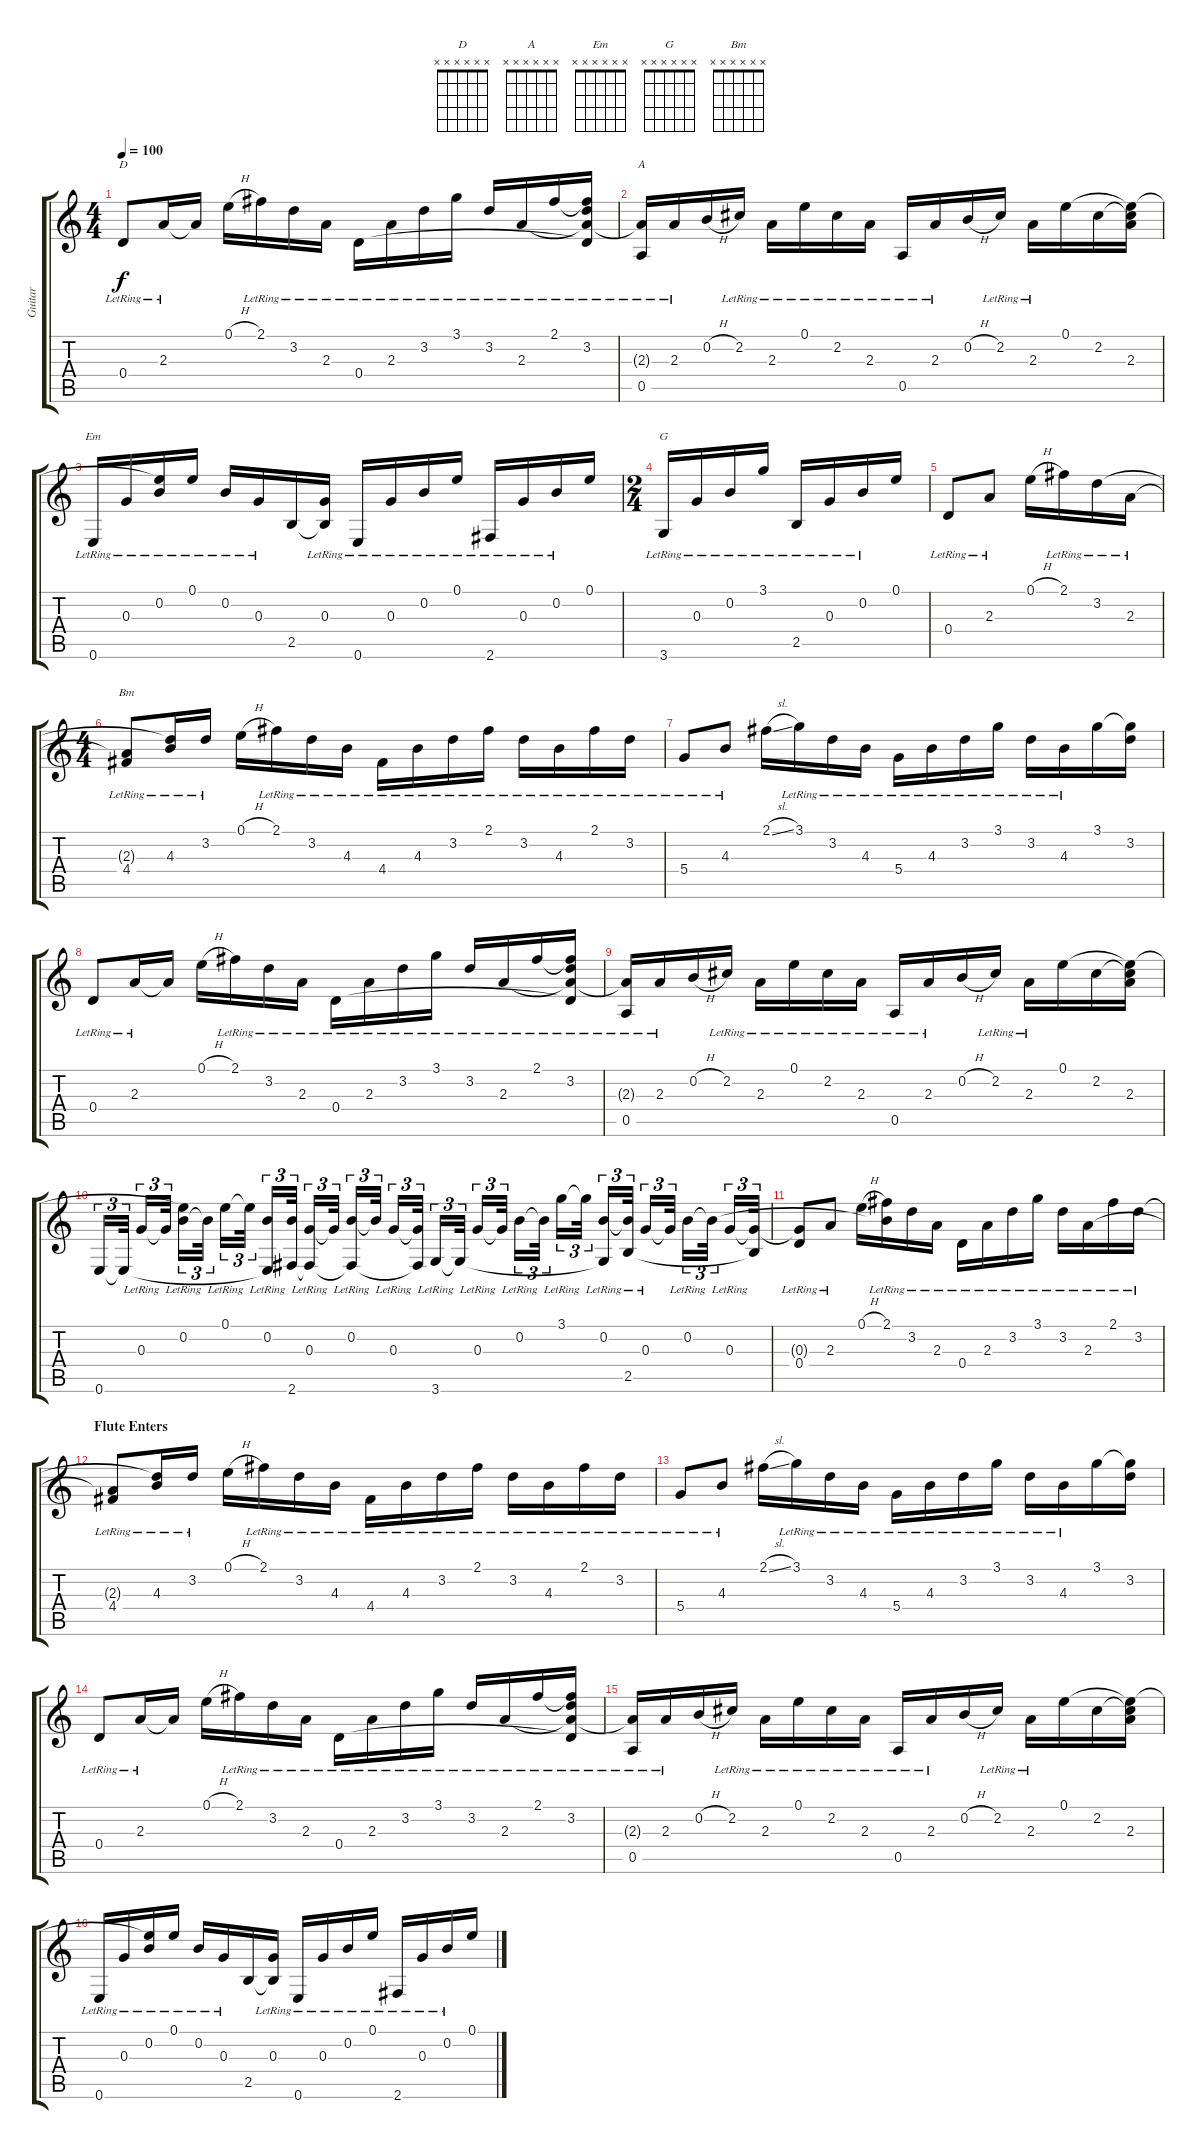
\track ("Guitar" "Guitar") {instrument acousticguitarnylon}
\staff {score tabs}
\tuning (E4 B3 G3 D3 A2 E2) {hide}
\chord ("D" x x x x x x)
\chord ("A" x x x x x x)
\chord ("Em" x x x x x x)
\chord ("G" x x x x x x)
\chord ("Bm" x x x x x x)
\ts (4 4)
\tempo 100
\clef g2
\ks c
0.4{lr}.8{ch "D" dy f} 2.3{lr}.16 2.3{t}.16 0.1{h}.16 2.1{lr}.16 3.2{lr}.16 2.3{lr}.16 0.4{lr}.16 2.3{lr}.16 3.2{lr}.16 3.1{lr}.16 3.2{lr}.16 2.3{lr}.16 2.1{lr}.16 (2.1{t} 3.2{lr} 2.3{t} 0.4{t}).16 |
(2.3{t} 0.5{lr}).16{ch "A"} 2.3{lr}.16 0.2{h}.16 2.2{lr}.16 2.3{lr}.16 0.1{lr}.16 2.2{lr}.16 2.3{lr}.16 0.5{lr}.16 2.3{lr}.16 0.2{h}.16 2.2{lr}.16 2.3{lr}.16 0.1.16 2.2.16 (0.1{t} 2.2{t} 2.3).16 |
0.6{lr}.16{ch "Em"} 0.3{lr}.16 (0.1{t} 0.2{lr}).16 0.1{lr}.16 0.2{lr}.16 0.3{lr}.16 2.5.16 (0.3{lr} 2.5{t}).16 0.6{lr}.16 0.3{lr}.16 0.2{lr}.16 0.1{lr}.16 2.6{lr}.16 0.3{lr}.16 0.2{lr}.16 0.1.16 |
\ts (2 4)
3.6{lr}.16{ch "G"} 0.3{lr}.16 0.2{lr}.16 3.1{lr}.16 2.5{lr}.16 0.3{lr}.16 0.2{lr}.16 0.1.16 |
0.4{lr}.8 2.3{lr}.8 0.1{h}.16 2.1{lr}.16 3.2{lr}.16 2.3{lr}.16 |
\ts (4 4)
(2.3{t} 4.4{lr}).8{ch "Bm"} (3.2{t} 4.3{lr}).16 3.2{lr}.16 0.1{h}.16 2.1{lr}.16 3.2{lr}.16 4.3{lr}.16 4.4{lr}.16 4.3{lr}.16 3.2{lr}.16 2.1{lr}.16 3.2{lr}.16 4.3{lr}.16 2.1{lr}.16 3.2{lr}.16 |
5.4{lr}.8 4.3{lr}.8 2.1{sl}.16 3.1{lr}.16 3.2{lr}.16 4.3{lr}.16 5.4{lr}.16 4.3{lr}.16 3.2{lr}.16 3.1{lr}.16 3.2{lr}.16 4.3{lr}.16 3.1.16 (3.1{t} 3.2).16 |
0.4{lr}.8 2.3{lr}.16 2.3{t}.16 0.1{h}.16 2.1{lr}.16 3.2{lr}.16 2.3{lr}.16 0.4{lr}.16 2.3{lr}.16 3.2{lr}.16 3.1{lr}.16 3.2{lr}.16 2.3{lr}.16 2.1{lr}.16 (2.1{t} 3.2{lr} 2.3{t} 0.4{t}).16 |
(2.3{t} 0.5{lr}).16 2.3{lr}.16 0.2{h}.16 2.2{lr}.16 2.3{lr}.16 0.1{lr}.16 2.2{lr}.16 2.3{lr}.16 0.5{lr}.16 2.3{lr}.16 0.2{h}.16 2.2{lr}.16 2.3{lr}.16 0.1.16 2.2.16 (0.1{t} 2.2{t} 2.3).16 |
0.6.16{tu (3 2)} 0.6{t}.32{tu (3 2)} 0.3{lr}.16{tu (3 2)} 0.3{t}.32{tu (3 2)} (0.1{t} 0.2{lr}).16{tu (3 2)} 0.2{t}.32{tu (3 2)} 0.1{lr}.16{tu (3 2)} 0.1{t}.32{tu (3 2)} (0.2{lr} 0.6{t}).16{tu (3 2)} (0.2{t} 2.6).32{tu (3 2)} (0.3{lr} 2.6{t}).16{tu (3 2)} 0.3{t}.32{tu (3 2)} (0.2{lr} 2.6{t}).16{tu (3 2)} 0.2{t}.32{tu (3 2)} 0.3{lr}.16{tu (3 2)} (0.3{t} 2.6{t}).32{tu (3 2)} 3.6{lr}.16{tu (3 2)} 3.6{t}.32{tu (3 2)} 0.3{lr}.16{tu (3 2)} 0.3{t}.32{tu (3 2)} 0.2{lr}.16{tu (3 2)} 0.2{t}.32{tu (3 2)} 3.1{lr}.16{tu (3 2)} 3.1{t}.32{tu (3 2)} (0.2{lr} 3.6{t}).16{tu (3 2)} (0.2{t} 2.5{lr}).32{tu (3 2)} 0.3{lr}.16{tu (3 2)} 0.3{t}.32{tu (3 2)} 0.2{lr}.16{tu (3 2)} 0.2{t}.32{tu (3 2)} 0.3{lr}.16{tu (3 2)} (0.3{t} 2.5{t}).32{tu (3 2)} |
(0.3{t} 0.4{lr}).8 2.3{lr}.8 0.1{h}.16 (2.1{lr} 0.2{t}).16 3.2{lr}.16 2.3{lr}.16 0.4{lr}.16 2.3{lr}.16 3.2{lr}.16 3.1{lr}.16 3.2{lr}.16 2.3{lr}.16 2.1{lr}.16 3.2{lr}.16 |
\section ("" "Flute Enters")
(2.3{t} 4.4{lr}).8 (3.2{t} 4.3{lr}).16 3.2{lr}.16 0.1{h}.16 2.1{lr}.16 3.2{lr}.16 4.3{lr}.16 4.4{lr}.16 4.3{lr}.16 3.2{lr}.16 2.1{lr}.16 3.2{lr}.16 4.3{lr}.16 2.1{lr}.16 3.2{lr}.16 |
5.4{lr}.8 4.3{lr}.8 2.1{sl}.16 3.1{lr}.16 3.2{lr}.16 4.3{lr}.16 5.4{lr}.16 4.3{lr}.16 3.2{lr}.16 3.1{lr}.16 3.2{lr}.16 4.3{lr}.16 3.1.16 (3.1{t} 3.2).16 |
0.4{lr}.8 2.3{lr}.16 2.3{t}.16 0.1{h}.16 2.1{lr}.16 3.2{lr}.16 2.3{lr}.16 0.4{lr}.16 2.3{lr}.16 3.2{lr}.16 3.1{lr}.16 3.2{lr}.16 2.3{lr}.16 2.1{lr}.16 (2.1{t} 3.2{lr} 2.3{t} 0.4{t}).16 |
(2.3{t} 0.5{lr}).16 2.3{lr}.16 0.2{h}.16 2.2{lr}.16 2.3{lr}.16 0.1{lr}.16 2.2{lr}.16 2.3{lr}.16 0.5{lr}.16 2.3{lr}.16 0.2{h}.16 2.2{lr}.16 2.3{lr}.16 0.1.16 2.2.16 (0.1{t} 2.2{t} 2.3).16 |
0.6{lr}.16 0.3{lr}.16 (0.1{t} 0.2{lr}).16 0.1{lr}.16 0.2{lr}.16 0.3{lr}.16 2.5.16 (0.3{lr} 2.5{t}).16 0.6{lr}.16 0.3{lr}.16 0.2{lr}.16 0.1{lr}.16 2.6{lr}.16 0.3{lr}.16 0.2{lr}.16 0.1.16
